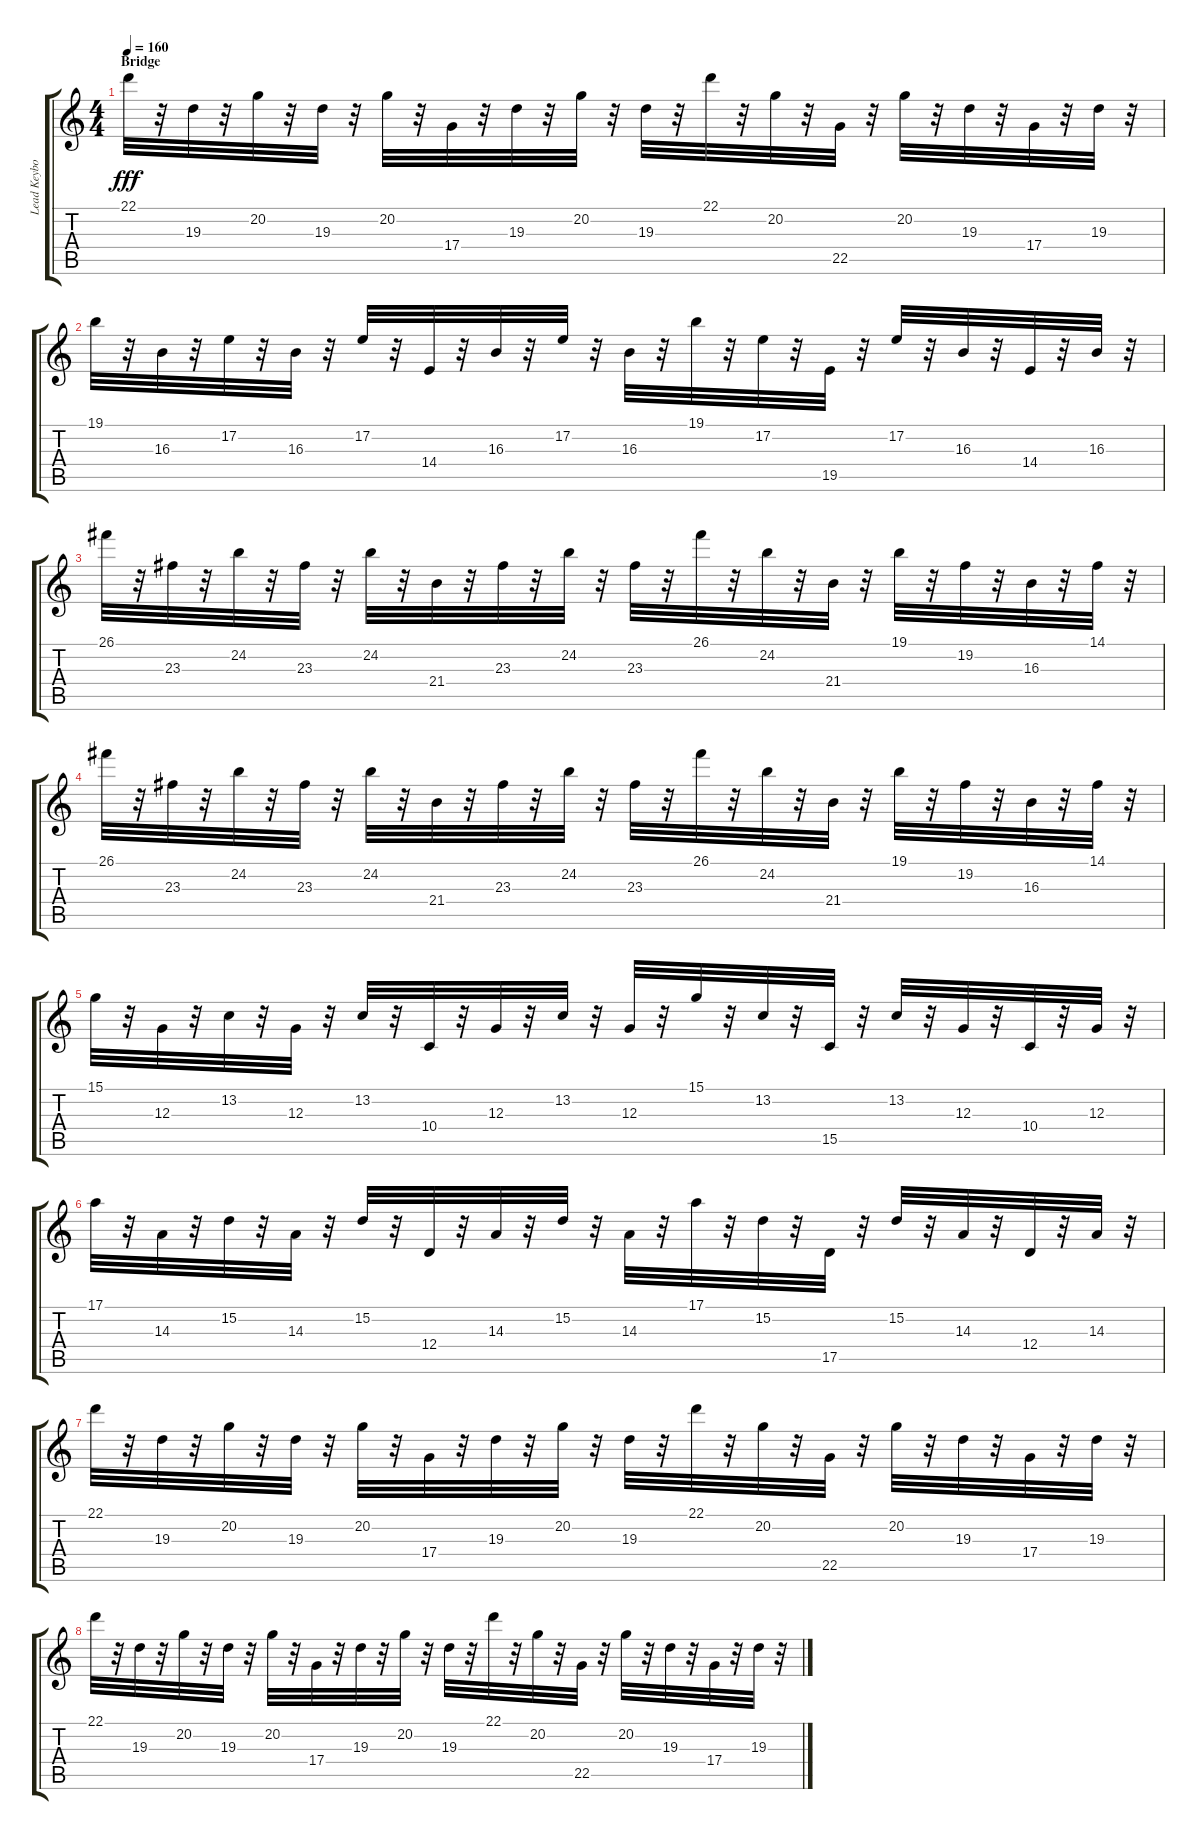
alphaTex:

\track ("Lead Keyboard Melody" "Lead Keybo") {instrument harpsichord}
\staff {score tabs}
\tuning (E4 B3 G3 D3 A2 E2) {hide}
\ts (4 4)
\section ("" "Bridge")
\tempo 160
\clef g2
\ks c
22.1.32{dy fff} r.32 19.3.32 r.32 20.2.32 r.32 19.3.32 r.32 20.2.32 r.32 17.4.32 r.32 19.3.32 r.32 20.2.32 r.32 19.3.32 r.32 22.1.32 r.32 20.2.32 r.32 22.5.32 r.32 20.2.32 r.32 19.3.32 r.32 17.4.32 r.32 19.3.32 r.32 |
19.1.32 r.32 16.3.32 r.32 17.2.32 r.32 16.3.32 r.32 17.2.32 r.32 14.4.32 r.32 16.3.32 r.32 17.2.32 r.32 16.3.32 r.32 19.1.32 r.32 17.2.32 r.32 19.5.32 r.32 17.2.32 r.32 16.3.32 r.32 14.4.32 r.32 16.3.32 r.32 |
26.1.32 r.32 23.3.32 r.32 24.2.32 r.32 23.3.32 r.32 24.2.32 r.32 21.4.32 r.32 23.3.32 r.32 24.2.32 r.32 23.3.32 r.32 26.1.32 r.32 24.2.32 r.32 21.4.32 r.32 19.1.32 r.32 19.2.32 r.32 16.3.32 r.32 14.1.32 r.32 |
26.1.32 r.32 23.3.32 r.32 24.2.32 r.32 23.3.32 r.32 24.2.32 r.32 21.4.32 r.32 23.3.32 r.32 24.2.32 r.32 23.3.32 r.32 26.1.32 r.32 24.2.32 r.32 21.4.32 r.32 19.1.32 r.32 19.2.32 r.32 16.3.32 r.32 14.1.32 r.32 |
15.1.32 r.32 12.3.32 r.32 13.2.32 r.32 12.3.32 r.32 13.2.32 r.32 10.4.32 r.32 12.3.32 r.32 13.2.32 r.32 12.3.32 r.32 15.1.32 r.32 13.2.32 r.32 15.5.32 r.32 13.2.32 r.32 12.3.32 r.32 10.4.32 r.32 12.3.32 r.32 |
17.1.32 r.32 14.3.32 r.32 15.2.32 r.32 14.3.32 r.32 15.2.32 r.32 12.4.32 r.32 14.3.32 r.32 15.2.32 r.32 14.3.32 r.32 17.1.32 r.32 15.2.32 r.32 17.5.32 r.32 15.2.32 r.32 14.3.32 r.32 12.4.32 r.32 14.3.32 r.32 |
22.1.32 r.32 19.3.32 r.32 20.2.32 r.32 19.3.32 r.32 20.2.32 r.32 17.4.32 r.32 19.3.32 r.32 20.2.32 r.32 19.3.32 r.32 22.1.32 r.32 20.2.32 r.32 22.5.32 r.32 20.2.32 r.32 19.3.32 r.32 17.4.32 r.32 19.3.32 r.32 |
22.1.32 r.32 19.3.32 r.32 20.2.32 r.32 19.3.32 r.32 20.2.32 r.32 17.4.32 r.32 19.3.32 r.32 20.2.32 r.32 19.3.32 r.32 22.1.32 r.32 20.2.32 r.32 22.5.32 r.32 20.2.32 r.32 19.3.32 r.32 17.4.32 r.32 19.3.32 r.32
